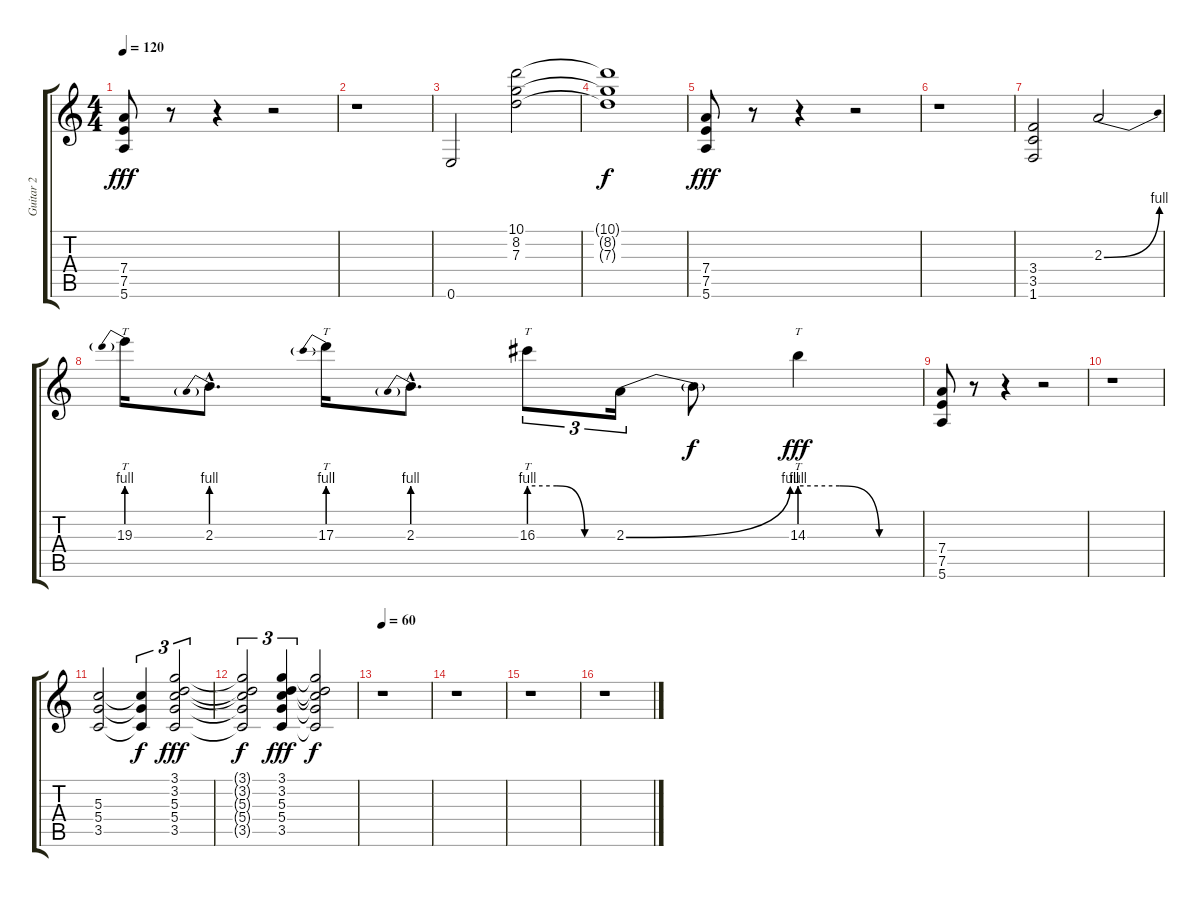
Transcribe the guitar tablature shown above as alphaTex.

\track ("Guitar 2" "Guitar 2") {instrument distortionguitar}
\staff {score tabs}
\tuning (E4 B3 G3 D3 A2 E2) {hide}
\ts (4 4)
\tempo 120
\clef g2
\ks c
(7.4 7.5 5.6).8{dy fff} r.8 r.4 r.2 |
r.1 |
0.6.2 (10.1 8.2 7.3).2 |
(10.1{t} 8.2{t} 7.3{t}).1{dy f} |
(7.4 7.5 5.6).8{dy fff} r.8 r.4 r.2 |
r.1 |
(3.4 3.5 1.6).2 2.3{be (bend 0 0 60 4)}.2 |
19.3{be (prebend 0 4 60 4)}.16{tt} 2.3{be (prebend 0 4 60 4) hac}.8{d} 17.3{be (prebend 0 4 60 4)}.16{tt} 2.3{be (prebend 0 4 60 4) hac}.8{d} 16.3{be (custom 0 4 20 4 40 0 60 0)}.8{tt tu (3 2)} 2.3{be (bend 0 0 60 4)}.16{tu (3 2)} 2.3{t}.8{dy f} 14.3{be (custom 0 4 20 4 40 0 60 0)}.4{tt dy fff} |
(7.4 7.5 5.6).8 r.8 r.4 r.2 |
r.1 |
(5.3 5.4 3.5).2 (5.3{t} 5.4{t} 3.5{t}).4{tu (3 2) dy f} (3.1 3.2 5.3 5.4 3.5).2{tu (3 2) dy fff} |
(3.1{t} 3.2{t} 5.3{t} 5.4{t} 3.5{t}).2{tu (3 2) dy f} (3.1 3.2 5.3 5.4 3.5).4{tu (3 2) dy fff} (3.1{t} 3.2{t} 5.3{t} 5.4{t} 3.5{t}).2{dy f} |
\tempo 60
r.1 |
r.1 |
r.1 |
r.1
